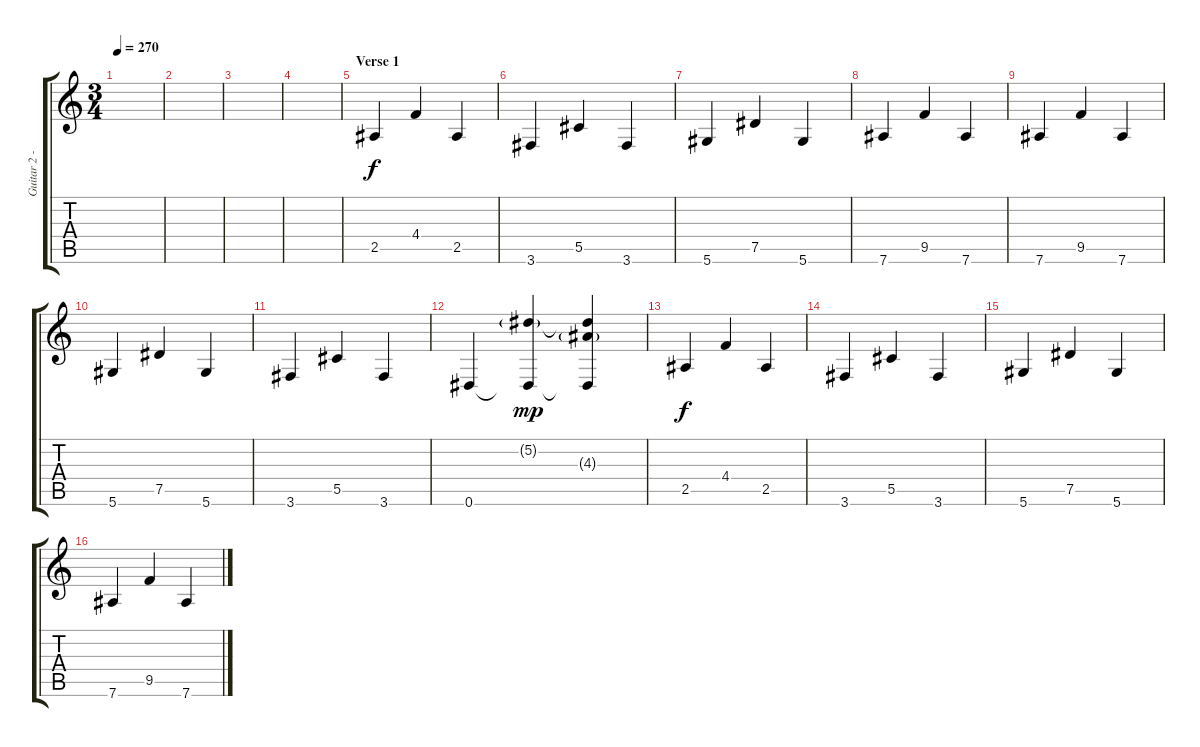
\track ("Guitar 2 - Jade" "Guitar 2 -") {instrument electricguitarmuted}
\staff {score tabs}
\tuning (Eb4 Bb3 Gb3 Db3 Ab2 Eb2) {hide}
\ts (3 4)
\tempo 270
\clef g2
\ks c
|
|
|
|
\section ("" "Verse 1")
2.5.4 4.4.4 2.5.4 |
3.6.4 5.5.4 3.6.4 |
5.6.4 7.5.4 5.6.4 |
7.6.4 9.5.4 7.6.4 |
7.6.4 9.5.4 7.6.4 |
5.6.4 7.5.4 5.6.4 |
3.6.4 5.5.4 3.6.4 |
0.6.4 (5.2{g} 0.6{t}).4{dy mp} (5.2{t} 4.3{g} 0.6{t}).4 |
2.5.4{dy f} 4.4.4 2.5.4 |
3.6.4 5.5.4 3.6.4 |
5.6.4 7.5.4 5.6.4 |
7.6.4 9.5.4 7.6.4
